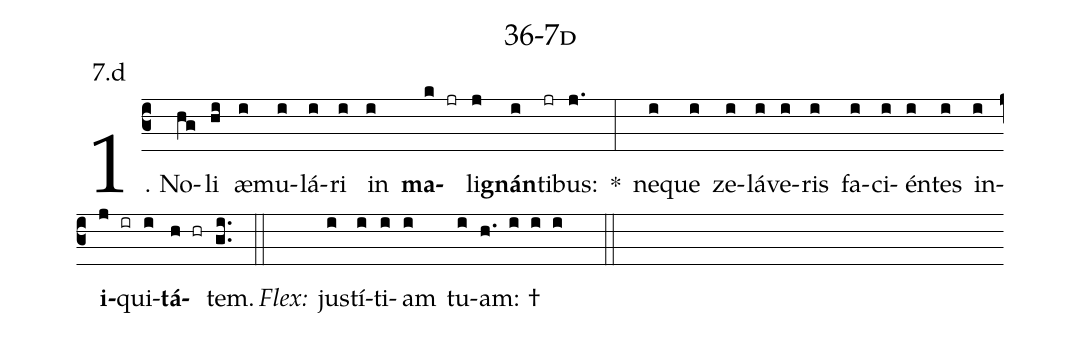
name: 36-7d;
annotation: 7.d;
%%
(c3)1. No(hg)li(hi) æ(i)mu(i)lá(i)ri(i) in(i) <b>ma</b>(k jr)li(j)<b>gnán</b>(i)ti(jr)bus:(j.) *(:) ne(i)que(i) ze(i)lá(i)ve(i)ris(i) fa(i)ci(i)én(i)tes(i) in(i)<b>i</b>(j ir)qui(i)<b>tá</b>(h hr)tem.(gi..) (::)
<i>Flex:</i>()  jus(i)tí(i)ti(i)am(i) tu(i)am: †(h. i i i  ::)
